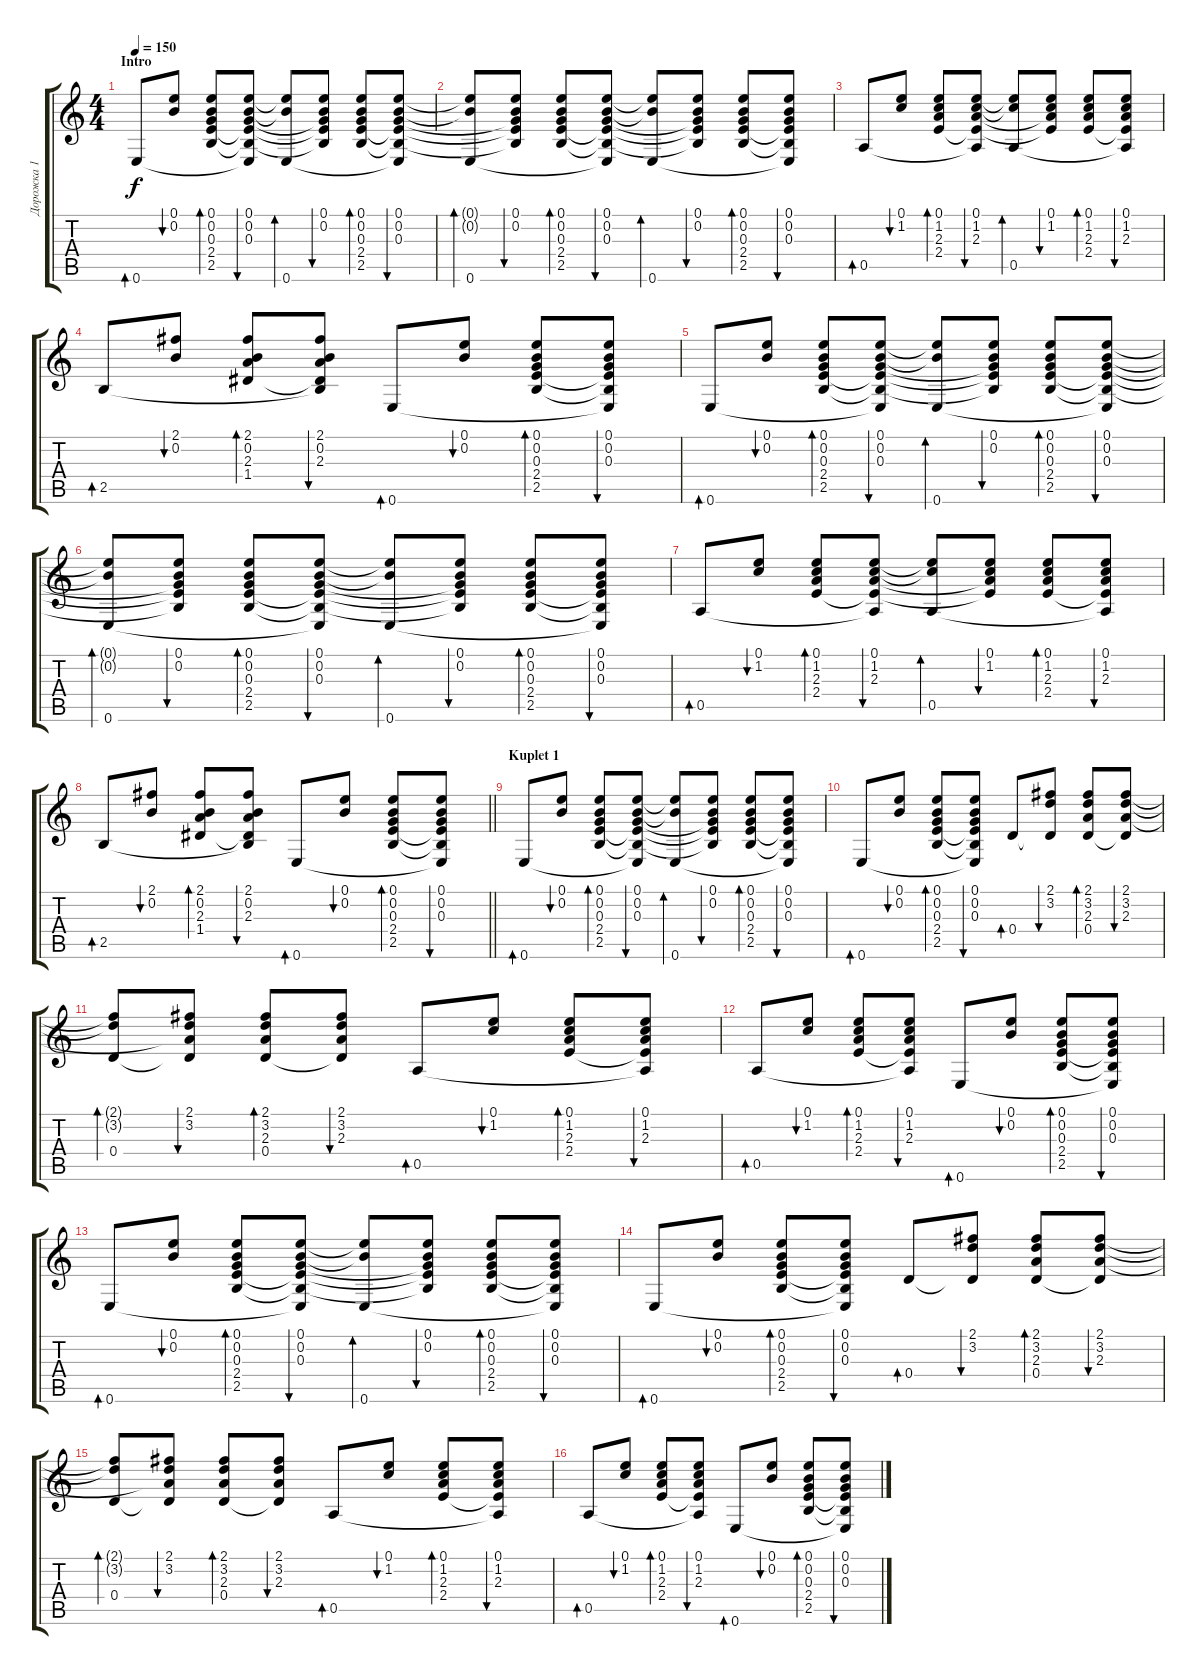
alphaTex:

\track ("Дорожка 1" "Дорожка 1") {instrument acousticguitarsteel}
\staff {score tabs}
\tuning (E4 B3 G3 D3 A2 E2) {hide}
\ts (4 4)
\section ("" "Intro")
\tempo 150
\clef g2
\ks c
0.6.8{bd 60 dy f instrument acousticguitarsteel} (0.1 0.2).8{bu 60} (0.1 0.2 0.3 2.4 2.5).8{bd 60} (0.1 0.2 0.3 2.4{t} 2.5{t} 0.6{t}).8{bu 60} (0.1{t} 0.2{t} 0.6).8{bd 60} (0.1 0.2 0.3{t} 2.4{t} 2.5{t}).8{bu 60} (0.1 0.2 0.3 2.4 2.5).8{bd 60} (0.1 0.2 0.3 2.4{t} 2.5{t} 0.6{t}).8{bu 60} |
(0.1{t} 0.2{t} 0.6).8{bd 60} (0.1 0.2 0.3{t} 2.4{t} 2.5{t}).8{bu 60} (0.1 0.2 0.3 2.4 2.5).8{bd 60} (0.1 0.2 0.3 2.4{t} 2.5{t} 0.6{t}).8{bu 60} (0.1{t} 0.2{t} 0.6).8{bd 60} (0.1 0.2 0.3{t} 2.4{t} 2.5{t}).8{bu 60} (0.1 0.2 0.3 2.4 2.5).8{bd 60} (0.1 0.2 0.3 2.4{t} 2.5{t} 0.6{t}).8{bu 60} |
0.5.8{bd 60} (0.1 1.2).8{bu 60} (0.1 1.2 2.3 2.4).8{bd 60} (0.1 1.2 2.3 2.4{t} 0.5{t}).8{bu 60} (0.1{t} 1.2{t} 0.5).8{bd 60} (0.1 1.2 2.3{t} 2.4{t}).8{bu 60} (0.1 1.2 2.3 2.4).8{bd 60} (0.1 1.2 2.3 2.4{t} 0.5{t}).8{bu 60} |
2.5.8{bd 60} (2.1 0.2).8{bu 60} (2.1 0.2 2.3 1.4).8{bd 60} (2.1 0.2 2.3 1.4{t} 2.5{t}).8{bu 60} 0.6.8{bd 60} (0.1 0.2).8{bu 60} (0.1 0.2 0.3 2.4 2.5).8{bd 60} (0.1 0.2 0.3 2.4{t} 2.5{t} 0.6{t}).8{bu 60} |
0.6.8{bd 60} (0.1 0.2).8{bu 60} (0.1 0.2 0.3 2.4 2.5).8{bd 60} (0.1 0.2 0.3 2.4{t} 2.5{t} 0.6{t}).8{bu 60} (0.1{t} 0.2{t} 0.6).8{bd 60} (0.1 0.2 0.3{t} 2.4{t} 2.5{t}).8{bu 60} (0.1 0.2 0.3 2.4 2.5).8{bd 60} (0.1 0.2 0.3 2.4{t} 2.5{t} 0.6{t}).8{bu 60} |
(0.1{t} 0.2{t} 0.6).8{bd 60} (0.1 0.2 0.3{t} 2.4{t} 2.5{t}).8{bu 60} (0.1 0.2 0.3 2.4 2.5).8{bd 60} (0.1 0.2 0.3 2.4{t} 2.5{t} 0.6{t}).8{bu 60} (0.1{t} 0.2{t} 0.6).8{bd 60} (0.1 0.2 0.3{t} 2.4{t} 2.5{t}).8{bu 60} (0.1 0.2 0.3 2.4 2.5).8{bd 60} (0.1 0.2 0.3 2.4{t} 2.5{t} 0.6{t}).8{bu 60} |
0.5.8{bd 60} (0.1 1.2).8{bu 60} (0.1 1.2 2.3 2.4).8{bd 60} (0.1 1.2 2.3 2.4{t} 0.5{t}).8{bu 60} (0.1{t} 1.2{t} 0.5).8{bd 60} (0.1 1.2 2.3{t} 2.4{t}).8{bu 60} (0.1 1.2 2.3 2.4).8{bd 60} (0.1 1.2 2.3 2.4{t} 0.5{t}).8{bu 60} |
\barLineRight lightlight
2.5.8{bd 60} (2.1 0.2).8{bu 60} (2.1 0.2 2.3 1.4).8{bd 60} (2.1 0.2 2.3 1.4{t} 2.5{t}).8{bu 60} 0.6.8{bd 60} (0.1 0.2).8{bu 60} (0.1 0.2 0.3 2.4 2.5).8{bd 60} (0.1 0.2 0.3 2.4{t} 2.5{t} 0.6{t}).8{bu 60} |
\section ("" "Kuplet 1")
0.6.8{bd 60} (0.1 0.2).8{bu 60} (0.1 0.2 0.3 2.4 2.5).8{bd 60} (0.1 0.2 0.3 2.4{t} 2.5{t} 0.6{t}).8{bu 60} (0.1{t} 0.2{t} 0.6).8{bd 60} (0.1 0.2 0.3{t} 2.4{t} 2.5{t}).8{bu 60} (0.1 0.2 0.3 2.4 2.5).8{bd 60} (0.1 0.2 0.3 2.4{t} 2.5{t} 0.6{t}).8{bu 60} |
0.6.8{bd 60} (0.1 0.2).8{bu 60} (0.1 0.2 0.3 2.4 2.5).8{bd 60} (0.1 0.2 0.3 2.4{t} 2.5{t} 0.6{t}).8{bu 60} 0.4.8{bd 60} (2.1 3.2 0.4{t}).8{bu 60} (2.1 3.2 2.3 0.4).8{bd 60} (2.1 3.2 2.3 0.4{t}).8{bu 60} |
(2.1{t} 3.2{t} 0.4).8{bd 60} (2.1 3.2 2.3{t} 0.4{t}).8{bu 60} (2.1 3.2 2.3 0.4).8{bd 60} (2.1 3.2 2.3 0.4{t}).8{bu 60} 0.5.8{bd 60} (0.1 1.2).8{bu 60} (0.1 1.2 2.3 2.4).8{bd 60} (0.1 1.2 2.3 2.4{t} 0.5{t}).8{bu 60} |
0.5.8{bd 60} (0.1 1.2).8{bu 60} (0.1 1.2 2.3 2.4).8{bd 60} (0.1 1.2 2.3 2.4{t} 0.5{t}).8{bu 60} 0.6.8{bd 60} (0.1 0.2).8{bu 60} (0.1 0.2 0.3 2.4 2.5).8{bd 60} (0.1 0.2 0.3 2.4{t} 2.5{t} 0.6{t}).8{bu 60} |
0.6.8{bd 60} (0.1 0.2).8{bu 60} (0.1 0.2 0.3 2.4 2.5).8{bd 60} (0.1 0.2 0.3 2.4{t} 2.5{t} 0.6{t}).8{bu 60} (0.1{t} 0.2{t} 0.6).8{bd 60} (0.1 0.2 0.3{t} 2.4{t} 2.5{t}).8{bu 60} (0.1 0.2 0.3 2.4 2.5).8{bd 60} (0.1 0.2 0.3 2.4{t} 2.5{t} 0.6{t}).8{bu 60} |
0.6.8{bd 60} (0.1 0.2).8{bu 60} (0.1 0.2 0.3 2.4 2.5).8{bd 60} (0.1 0.2 0.3 2.4{t} 2.5{t} 0.6{t}).8{bu 60} 0.4.8{bd 60} (2.1 3.2 0.4{t}).8{bu 60} (2.1 3.2 2.3 0.4).8{bd 60} (2.1 3.2 2.3 0.4{t}).8{bu 60} |
(2.1{t} 3.2{t} 0.4).8{bd 60} (2.1 3.2 2.3{t} 0.4{t}).8{bu 60} (2.1 3.2 2.3 0.4).8{bd 60} (2.1 3.2 2.3 0.4{t}).8{bu 60} 0.5.8{bd 60} (0.1 1.2).8{bu 60} (0.1 1.2 2.3 2.4).8{bd 60} (0.1 1.2 2.3 2.4{t} 0.5{t}).8{bu 60} |
0.5.8{bd 60} (0.1 1.2).8{bu 60} (0.1 1.2 2.3 2.4).8{bd 60} (0.1 1.2 2.3 2.4{t} 0.5{t}).8{bu 60} 0.6.8{bd 60} (0.1 0.2).8{bu 60} (0.1 0.2 0.3 2.4 2.5).8{bd 60} (0.1 0.2 0.3 2.4{t} 2.5{t} 0.6{t}).8{bu 60}
